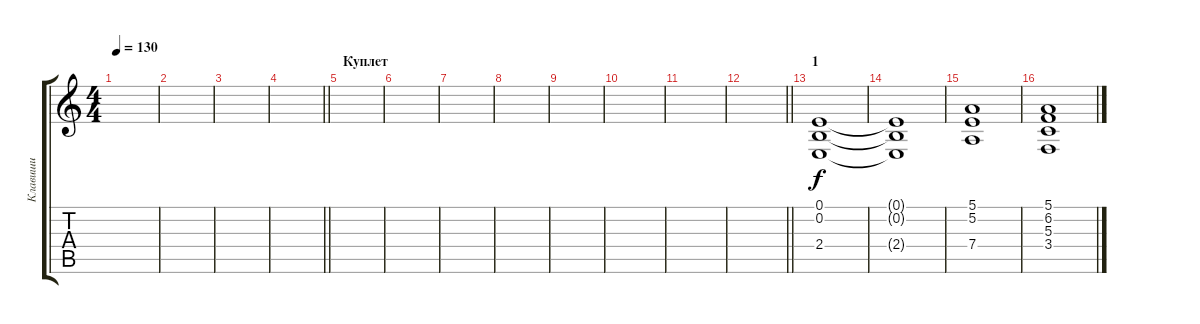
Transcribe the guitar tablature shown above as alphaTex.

\track ("Клавиши" "Клавиши") {instrument stringensemble1}
\staff {score tabs}
\tuning (E4 B3 G3 D3 A2 E2) {hide}
\ts (4 4)
\tempo 130
\clef g2
\ks c
|
|
|
\barLineRight lightlight
|
\section ("" "Куплет")
|
|
|
|
|
|
|
\barLineRight lightlight
|
\section ("" "1")
(0.1 0.2 2.4).1 |
(0.1{t} 0.2{t} 2.4{t}).1 |
(5.1 5.2 7.4).1 |
(5.1 6.2 5.3 3.4).1
